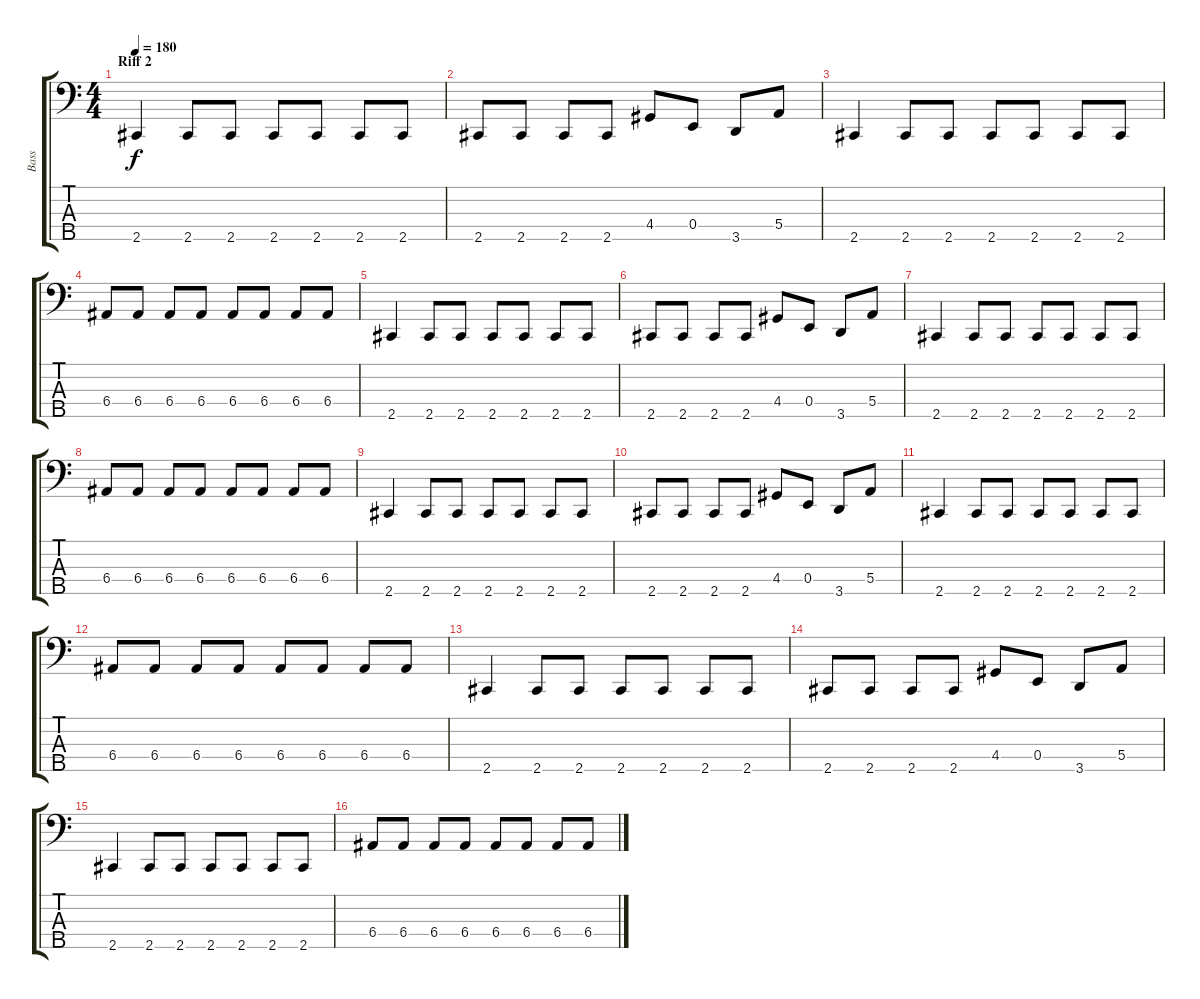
\track ("Bass" "Bass") {instrument electricbassfinger}
\staff {score tabs}
\tuning (G2 D2 A1 E1 B0) {hide}
\ts (4 4)
\section ("" "Riff 2")
\tempo 180
\clef f4
\ks c
2.5.4{dy f} 2.5.8 2.5.8 2.5.8 2.5.8 2.5.8 2.5.8 |
2.5.8 2.5.8 2.5.8 2.5.8 4.4.8 0.4.8 3.5.8 5.4.8 |
2.5.4 2.5.8 2.5.8 2.5.8 2.5.8 2.5.8 2.5.8 |
6.4.8 6.4.8 6.4.8 6.4.8 6.4.8 6.4.8 6.4.8 6.4.8 |
2.5.4 2.5.8 2.5.8 2.5.8 2.5.8 2.5.8 2.5.8 |
2.5.8 2.5.8 2.5.8 2.5.8 4.4.8 0.4.8 3.5.8 5.4.8 |
2.5.4 2.5.8 2.5.8 2.5.8 2.5.8 2.5.8 2.5.8 |
6.4.8 6.4.8 6.4.8 6.4.8 6.4.8 6.4.8 6.4.8 6.4.8 |
2.5.4 2.5.8 2.5.8 2.5.8 2.5.8 2.5.8 2.5.8 |
2.5.8 2.5.8 2.5.8 2.5.8 4.4.8 0.4.8 3.5.8 5.4.8 |
2.5.4 2.5.8 2.5.8 2.5.8 2.5.8 2.5.8 2.5.8 |
6.4.8 6.4.8 6.4.8 6.4.8 6.4.8 6.4.8 6.4.8 6.4.8 |
2.5.4 2.5.8 2.5.8 2.5.8 2.5.8 2.5.8 2.5.8 |
2.5.8 2.5.8 2.5.8 2.5.8 4.4.8 0.4.8 3.5.8 5.4.8 |
2.5.4 2.5.8 2.5.8 2.5.8 2.5.8 2.5.8 2.5.8 |
6.4.8 6.4.8 6.4.8 6.4.8 6.4.8 6.4.8 6.4.8 6.4.8
